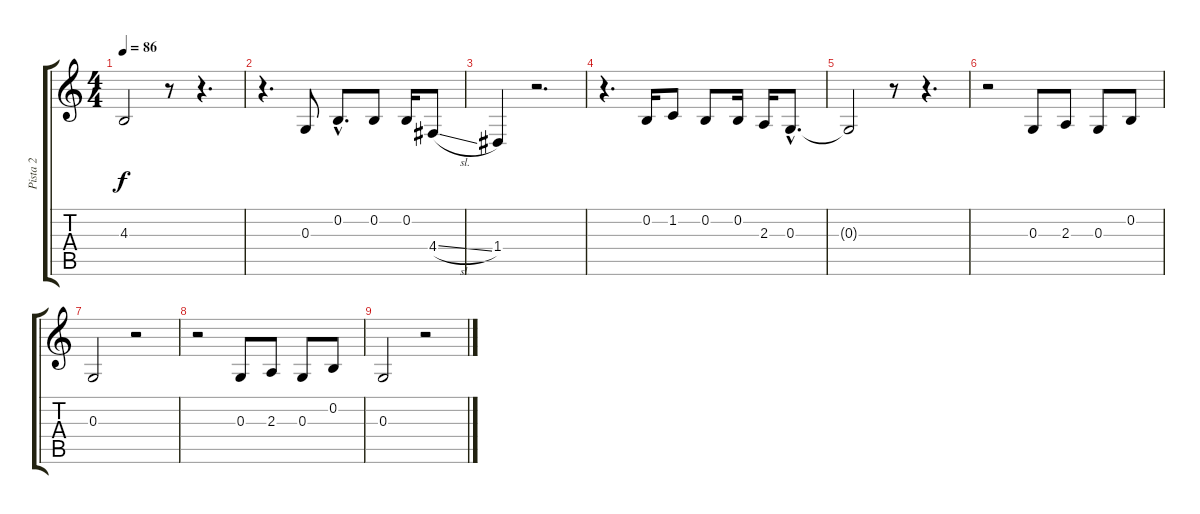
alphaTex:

\track ("Pista 2" "Pista 2") {instrument englishhorn}
\staff {score tabs}
\tuning (E4 B3 G3 D3 A2 E2) {hide}
\ts (4 4)
\tempo 86
\clef g2
\ks c
4.3{t}.2{dy f} r.8 r.4{d} |
r.4{d} 0.3.8 0.2{hac}.8{d} 0.2.8 0.2.16 4.4{sl}.8 |
1.4.4 r.2{d} |
r.4{d} 0.2.16 1.2.8 0.2.8 0.2.16 2.3.16 0.3{hac}.8{d} |
0.3{t}.2 r.8 r.4{d} |
r.2 0.3.8 2.3.8 0.3.8 0.2.8 |
0.3.2 r.2 |
r.2 0.3.8 2.3.8 0.3.8 0.2.8 |
0.3.2 r.2
